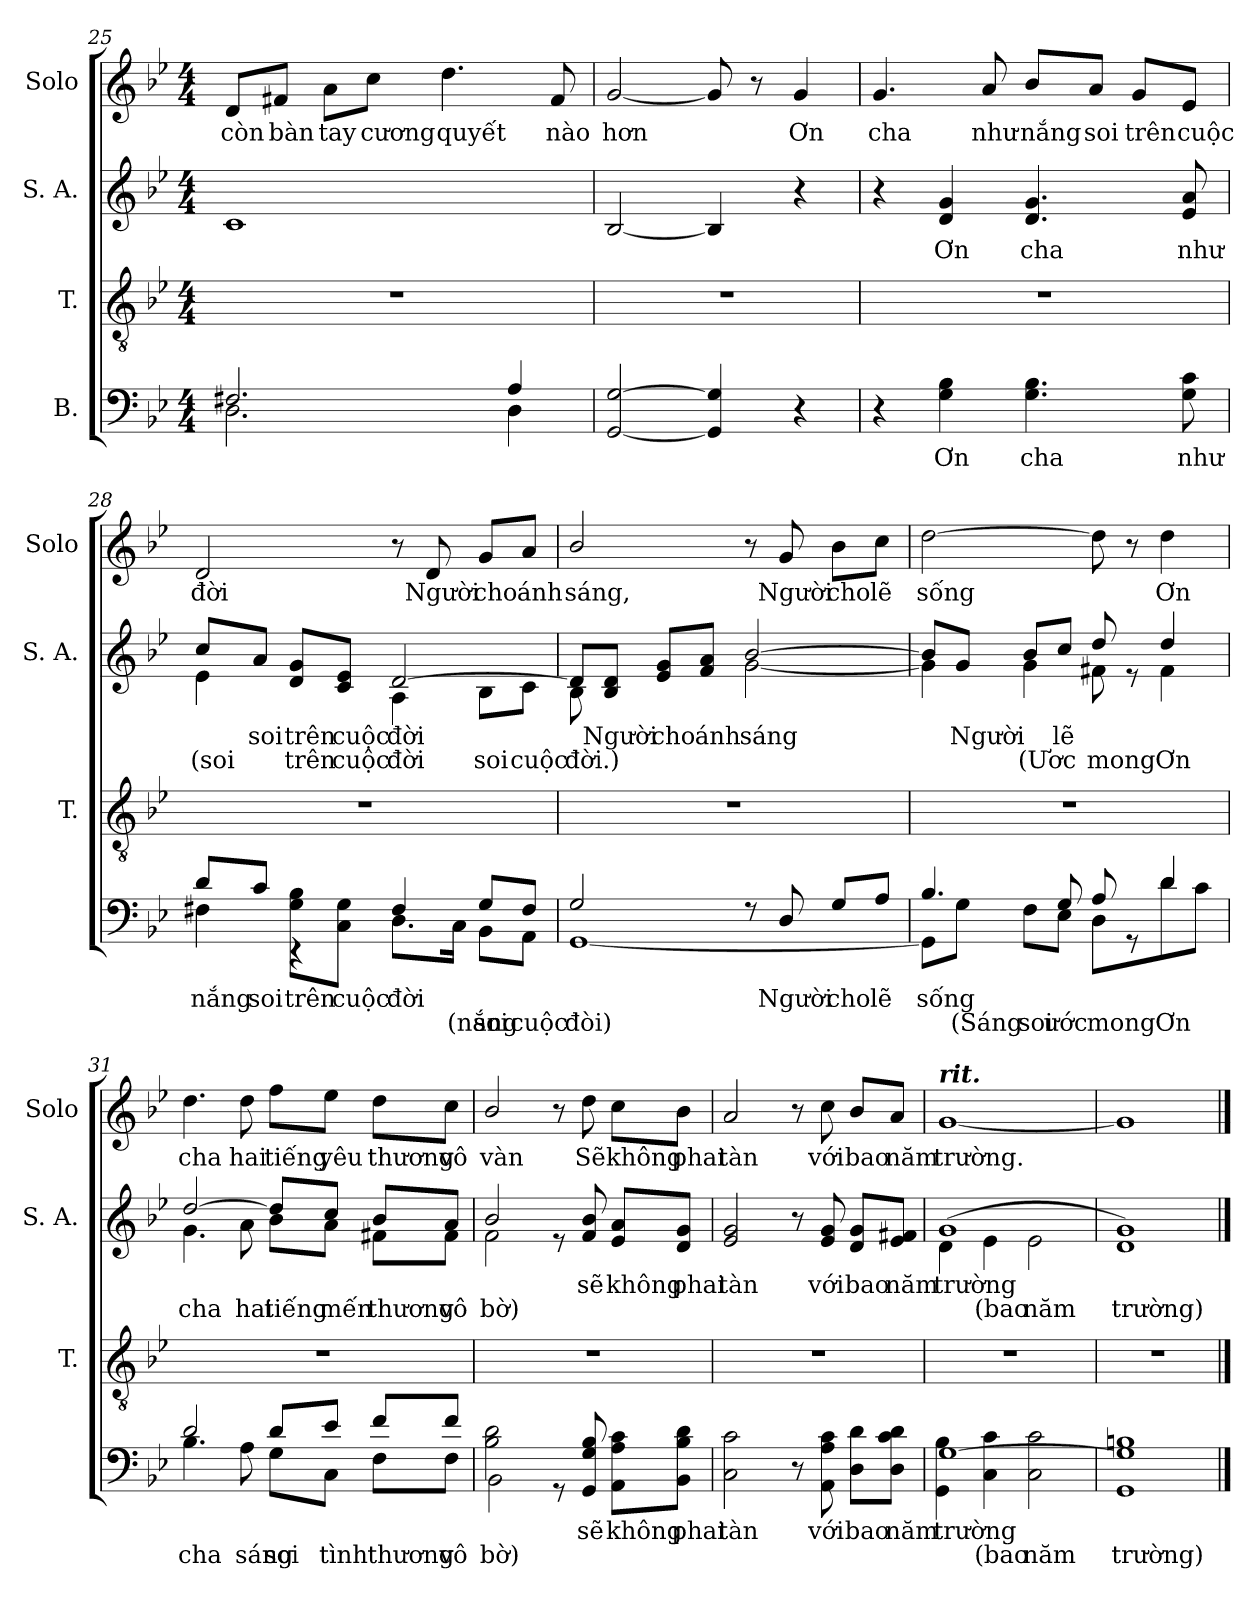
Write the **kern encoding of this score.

**kern	**text	**text	**kern	**kern	**text	**text	**kern	**text
*part4	*part4	*part4	*part3	*part2	*part2	*part2	*part1	*part1
*staff4	*staff4	*staff4	*staff3	*staff2	*staff2	*staff2	*staff1	*staff1
*I"B.	*	*	*I"T.	*I"S. A.	*	*	*I"Solo	*
*	*	*	*I'T.	*I'S. A.	*	*	*I'Solo	*
*clefF4	*	*	*clefGv2	*clefG2	*	*	*clefG2	*
*k[b-e-]	*	*	*k[b-e-]	*k[b-e-]	*	*	*k[b-e-]	*
*M4/4	*	*	*M4/4	*M4/4	*	*	*M4/4	*
=25	=25	=25	=25	=25	=25	=25	=25	=25
*^	*	*	*	*	*	*	*	*
!	!	!	!	!	!	!	!	!	!LO:LY:b
2.F#X/	2.D\	.	.	1r	1c	.	.	8d/L	còn
!	!	!	!	!	!	!	!	!	!LO:LY:b
.	.	.	.	.	.	.	.	8f#X/J	bàn
!	!	!	!	!	!	!	!	!	!LO:LY:b
.	.	.	.	.	.	.	.	8a\L	tay
!	!	!	!	!	!	!	!	!	!LO:LY:b
.	.	.	.	.	.	.	.	8cc\J	cương
!	!	!	!	!	!	!	!	!	!LO:LY:b
.	.	.	.	.	.	.	.	4.dd\	quyết
4A/	4D\	.	.	.	.	.	.	.	.
!	!	!	!	!	!	!	!	!	!LO:LY:b
.	.	.	.	.	.	.	.	8f#/	nào
*v	*v	*	*	*	*	*	*	*	*
=26	=26	=26	=26	=26	=26	=26	=26	=26
!	!	!	!	!	!	!	!	!LO:LY:b
[2GG/ [2G/	.	.	1r	[2B-/	.	.	[2g/	hơn
4GG/] 4G/]	.	.	.	4B-/]	.	.	8g/]	.
.	.	.	.	.	.	.	8r	.
!	!	!	!	!	!	!	!	!LO:LY:b
4r	.	.	.	4r	.	.	4g/	Ơn
!!LO:PB:g=z
=27	=27	=27	=27	=27	=27	=27	=27	=27
!	!	!	!	!	!	!	!	!LO:LY:b
4r	.	.	1r	4r	.	.	4.g/	cha
!	!LO:LY:b	!	!	!	!LO:LY:b	!	!	!
4G\ 4B-\	Ơn	.	.	4d/ 4g/	Ơn	.	.	.
!	!	!	!	!	!	!	!	!LO:LY:b
.	.	.	.	.	.	.	8a/	như
!	!LO:LY:b	!	!	!	!LO:LY:b	!	!	!LO:LY:b
4.G\ 4.B-\	cha	.	.	4.d/ 4.g/	cha	.	8b-/L	nắng
!	!	!	!	!	!	!	!	!LO:LY:b
.	.	.	.	.	.	.	8a/J	soi
!	!	!	!	!	!	!	!	!LO:LY:b
.	.	.	.	.	.	.	8g/L	trên
!	!LO:LY:b	!	!	!	!LO:LY:b	!	!	!LO:LY:b
8G\ 8c\	như	.	.	8e-/ 8a/	như	.	8e-/J	cuộc
=28	=28	=28	=28	=28	=28	=28	=28	=28
!	!LO:LY:b	!	!	!	!LO:LY:b	!	!	!
*^	*	*	*	*^	*	*	*	*
!	!	!	!	!	!	!	!	!LO:LY:b	!	!LO:LY:b
8d/L	4F#X\	nắng	.	1r	8cc/L	4e-\	.	(soi	2d/	đời
!	!	!LO:LY:b	!	!	!	!	!LO:LY:b	!	!	!
8c/J	.	soi	.	.	8a/J	.	soi	.	.	.
!	!	!LO:LY:b	!	!	!	!	!LO:LY:b	!LO:LY:b	!	!
8G\ 8B-\L	4r	trên	.	.	8d/ 8g/L	4ryy	trên	trên	.	.
!	!	!LO:LY:b	!	!	!	!	!LO:LY:b	!LO:LY:b	!	!
8C\ 8G\J	.	cuộc	.	.	8c/ 8e-/J	.	cuộc	cuộc	.	.
!	!	!LO:LY:b	!	!	!	!	!LO:LY:b	!LO:LY:b	!	!
4F#/	8.D\L	đời	.	.	[2d/	4A\	đời	đời	8r	.
!	!	!	!	!	!	!	!	!	!	!LO:LY:b
.	.	.	.	.	.	.	.	.	8d/	Người
!	!	!	!LO:LY:b	!	!	!	!	!	!	!
.	16C\Jk	.	(nắng	.	.	.	.	.	.	.
!	!	!LO:LY:b	!	!	!	!	!	!	!	!
!	!	!	!LO:LY:b	!	!	!	!	!LO:LY:b	!	!LO:LY:b
8G/L	8BB-\L	.	soi	.	.	8B-\L	.	soi	8g/L	cho
!	!	!LO:LY:b	!	!	!	!	!	!	!	!
!	!	!	!LO:LY:b	!	!	!	!	!LO:LY:b	!	!LO:LY:b
8F#/J	8AA\J	.	cuộc	.	.	8c\J	.	cuộc	8a/J	ánh
=29	=29	=29	=29	=29	=29	=29	=29	=29	=29	=29
!	!	!LO:LY:b	!	!	!	!	!	!	!	!
!	!	!	!LO:LY:b	!	!	!	!	!LO:LY:b	!	!LO:LY:b
2G/	[1GG	.	đòi)	1r	8d/L]	8B-\	.	đời.)	2b-/	sáng,
!	!	!	!	!	!	!	!LO:LY:b	!	!	!
.	.	.	.	.	8B-/ 8d/J	4.ryy	Người	.	.	.
!	!	!	!	!	!	!	!LO:LY:b	!	!	!
.	.	.	.	.	8e-/ 8g/L	.	cho	.	.	.
!	!	!	!	!	!	!	!LO:LY:b	!	!	!
.	.	.	.	.	8f/ 8a/J	.	ánh	.	.	.
!	!	!	!	!	!	!	!LO:LY:b	!	!	!
8r	.	.	.	.	[2b-/	[2g\	sáng	.	8r	.
!	!	!LO:LY:b	!	!	!	!	!	!	!	!LO:LY:b
8D/	.	Người	.	.	.	.	.	.	8g/	Người
!	!	!LO:LY:b	!	!	!	!	!	!	!	!LO:LY:b
8G/L	.	cho	.	.	.	.	.	.	8b-\L	cho
!	!	!LO:LY:b	!	!	!	!	!	!	!	!LO:LY:b
8A/J	.	lẽ	.	.	.	.	.	.	8cc\J	lẽ
!!LO:LB:g=z
=30	=30	=30	=30	=30	=30	=30	=30	=30	=30	=30
!	!	!LO:LY:b	!	!	!	!	!	!	!	!LO:LY:b
4.B-/	8GG\L]	sống	.	1r	8b-/L]	4g\]	.	.	[2dd\	sống
!	!	!	!LO:LY:b	!	!	!	!LO:LY:b	!	!	!
.	8G\J	.	(Sáng	.	8g/J	.	Người	.	.	.
!	!	!	!LO:LY:b	!	!	!	!LO:LY:b	!	!	!
!	!	!	!	!	!	!	!	!LO:LY:b	!	!
.	8F\L	.	soi	.	8b-/L	4g\	.	(Ươc	.	.
!	!	!LO:LY:b	!	!	!	!	!	!	!	!
!	!	!	!LO:LY:b	!	!	!	!LO:LY:b	!	!	!
8G/	8E-\J	.	ước	.	8cc/J	.	lẽ	.	.	.
!	!	!LO:LY:b	!	!	!	!	!	!	!	!
!	!	!	!LO:LY:b	!	!	!	!LO:LY:b	!	!	!
!	!	!	!	!	!	!	!	!LO:LY:b	!	!
8A/	8D\L	.	mong	.	8dd/	8f#X\	.	mong	8dd\]	.
8rGG	8ryy	.	.	.	8re	8ryy	.	.	8r	.
!	!	!LO:LY:b	!	!	!	!	!	!	!	!
!	!	!	!LO:LY:b	!	!	!	!LO:LY:b	!	!	!
!	!	!	!	!	!	!	!	!LO:LY:b	!	!LO:LY:b
4d/	8d\	.	Ơn	.	4dd/	4f#\	.	Ơn	4dd\	Ơn
.	8c\J	.	.	.	.	.	.	.	.	.
=31	=31	=31	=31	=31	=31	=31	=31	=31	=31	=31
!	!	!LO:LY:b	!	!	!	!	!	!	!	!
!	!	!	!LO:LY:b	!	!	!	!LO:LY:b	!	!	!
!	!	!	!	!	!	!	!	!LO:LY:b	!	!LO:LY:b
2d/	4.B-\	.	cha	1r	[2dd/	4.g\	.	cha	4.dd\	cha
!	!	!	!LO:LY:b	!	!	!	!	!LO:LY:b	!	!LO:LY:b
.	8A\	.	sáng	.	.	8a\	.	hai	8dd\	hai
!	!	!	!LO:LY:b	!	!	!	!	!LO:LY:b	!	!LO:LY:b
8d/L	8G\L	.	soi	.	8dd/L]	8b-\L	.	tiếng	8ff\L	tiếng
!	!	!LO:LY:b	!	!	!	!	!	!	!	!
!	!	!	!LO:LY:b	!	!	!	!LO:LY:b	!	!	!
!	!	!	!	!	!	!	!	!LO:LY:b	!	!LO:LY:b
8e-/J	8C\J	.	tình	.	8cc/J	8a\J	.	mến	8ee-\J	yêu
!	!	!LO:LY:b	!	!	!	!	!	!	!	!
!	!	!	!LO:LY:b	!	!	!	!LO:LY:b	!	!	!
!	!	!	!	!	!	!	!	!LO:LY:b	!	!LO:LY:b
8f/L	8F\L	.	thương	.	8b-/L	8f#X\L	.	thương	8dd\L	thương
!	!	!LO:LY:b	!	!	!	!	!	!	!	!
!	!	!	!LO:LY:b	!	!	!	!LO:LY:b	!	!	!
!	!	!	!	!	!	!	!	!LO:LY:b	!	!LO:LY:b
8f/J	8F\J	.	vô	.	8a/J	8f#\J	.	vô	8cc\J	vô
!!LO:LB:g=z
=32	=32	=32	=32	=32	=32	=32	=32	=32	=32	=32
!	!	!LO:LY:b	!	!	!	!	!	!	!	!
!	!	!	!LO:LY:b	!	!	!	!LO:LY:b	!	!	!
!	!	!	!	!	!	!	!	!LO:LY:b	!	!LO:LY:b
2B-\ 2d\	2BB-\	.	bờ)	1r	2b-/	2f\	.	bờ)	2b-/	vàn
8rGG	2ryy	.	.	.	8re	2ryy	.	.	8r	.
!	!	!LO:LY:b	!	!	!	!	!LO:LY:b	!	!	!LO:LY:b
8GG/ 8G/ 8B-/	.	sẽ	.	.	8f/ 8b-/	.	sẽ	.	8dd\	Sẽ
!	!	!LO:LY:b	!	!	!	!	!LO:LY:b	!	!	!LO:LY:b
8AA\ 8A\ 8c\L	.	không	.	.	8e-/ 8a/L	.	không	.	8cc\L	không
!	!	!LO:LY:b	!	!	!	!	!LO:LY:b	!	!	!LO:LY:b
8BB-\ 8B-\ 8d\J	.	phai	.	.	8d/ 8g/J	.	phai	.	8b-\J	phai
*v	*v	*	*	*	*v	*v	*	*	*	*
=33	=33	=33	=33	=33	=33	=33	=33	=33
!	!LO:LY:b	!	!	!	!LO:LY:b	!	!	!LO:LY:b
2C\ 2c\	tàn	.	1r	2e-/ 2g/	tàn	.	2a/	tàn
8r	.	.	.	8r	.	.	8r	.
!	!LO:LY:b	!	!	!	!LO:LY:b	!	!	!LO:LY:b
8AA\ 8A\ 8c\	với	.	.	8e-/ 8g/	với	.	8cc\	với
!	!LO:LY:b	!	!	!	!LO:LY:b	!	!	!LO:LY:b
8D\ 8d\L	bao	.	.	8d/ 8g/L	bao	.	8b-/L	bao
!	!LO:LY:b	!	!	!	!LO:LY:b	!	!	!LO:LY:b
8D\ 8c\ 8d\J	năm	.	.	8e-/ 8f#X/J	năm	.	8a/J	năm
=34	=34	=34	=34	=34	=34	=34	=34	=34
!	!	!	!	!	!	!	!LO:TX:a:Bi:t=rit.	!
!	!LO:LY:b	!	!	!	!LO:LY:b	!	!	!LO:LY:b
*^	*	*	*	*^	*	*	*	*
[1G	4GG\ 4B-\	trường	.	1r	(1g	4d\	trường	.	[1g	trường.
!	!	!	!LO:LY:b	!	!	!	!	!LO:LY:b	!	!
.	4C\ 4c\	.	(bao	.	.	4e-\	.	(bao	.	.
!	!	!	!LO:LY:b	!	!	!	!	!LO:LY:b	!	!
.	2C\ 2c\	.	năm	.	.	2e-\	.	năm	.	.
=35	=35	=35	=35	=35	=35	=35	=35	=35	=35	=35
!	!	!	!LO:LY:b	!	!	!	!	!LO:LY:b	!	!
*v	*v	*	*	*	*v	*v	*	*	*	*
1GG 1G] 1Bn	.	trường)	1r	1d 1g)	.	trường)	1g]	.
==	==	==	==	==	==	==	==	==
*-	*-	*-	*-	*-	*-	*-	*-	*-
